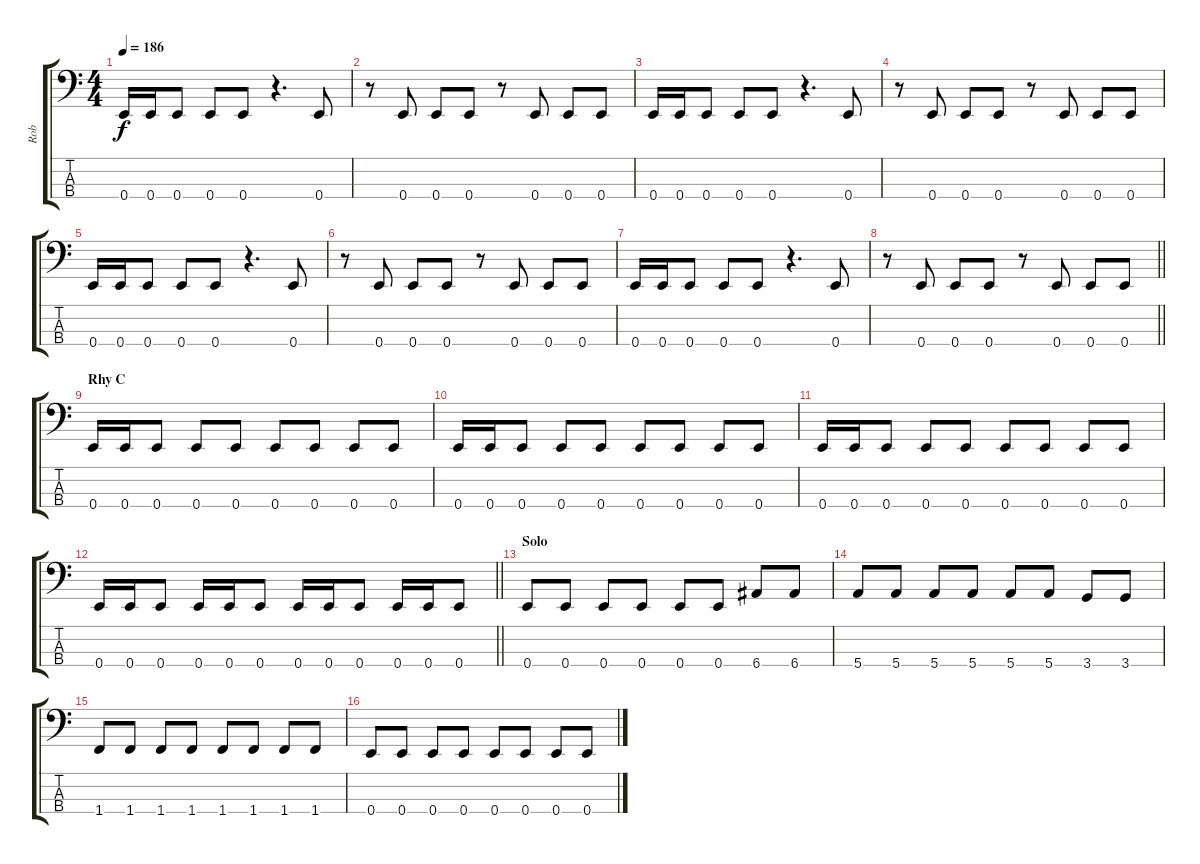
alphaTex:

\track ("Rob" "Rob") {instrument electricbassfinger}
\staff {score tabs}
\tuning (G2 D2 A1 E1) {hide}
\ts (4 4)
\tempo 186
\clef f4
\ks c
0.4.16{dy f} 0.4.16 0.4.8 0.4.8 0.4.8 r.4{d} 0.4.8 |
r.8 0.4.8 0.4.8 0.4.8 r.8 0.4.8 0.4.8 0.4.8 |
0.4.16 0.4.16 0.4.8 0.4.8 0.4.8 r.4{d} 0.4.8 |
r.8 0.4.8 0.4.8 0.4.8 r.8 0.4.8 0.4.8 0.4.8 |
0.4.16 0.4.16 0.4.8 0.4.8 0.4.8 r.4{d} 0.4.8 |
r.8 0.4.8 0.4.8 0.4.8 r.8 0.4.8 0.4.8 0.4.8 |
0.4.16 0.4.16 0.4.8 0.4.8 0.4.8 r.4{d} 0.4.8 |
\barLineRight lightlight
r.8 0.4.8 0.4.8 0.4.8 r.8 0.4.8 0.4.8 0.4.8 |
\section ("" "Rhy C")
0.4.16 0.4.16 0.4.8 0.4.8 0.4.8 0.4.8 0.4.8 0.4.8 0.4.8 |
0.4.16 0.4.16 0.4.8 0.4.8 0.4.8 0.4.8 0.4.8 0.4.8 0.4.8 |
0.4.16 0.4.16 0.4.8 0.4.8 0.4.8 0.4.8 0.4.8 0.4.8 0.4.8 |
\barLineRight lightlight
0.4.16 0.4.16 0.4.8 0.4.16 0.4.16 0.4.8 0.4.16 0.4.16 0.4.8 0.4.16 0.4.16 0.4.8 |
\section ("" "Solo")
0.4.8 0.4.8 0.4.8 0.4.8 0.4.8 0.4.8 6.4.8 6.4.8 |
5.4.8 5.4.8 5.4.8 5.4.8 5.4.8 5.4.8 3.4.8 3.4.8 |
1.4.8 1.4.8 1.4.8 1.4.8 1.4.8 1.4.8 1.4.8 1.4.8 |
0.4.8 0.4.8 0.4.8 0.4.8 0.4.8 0.4.8 0.4.8 0.4.8
